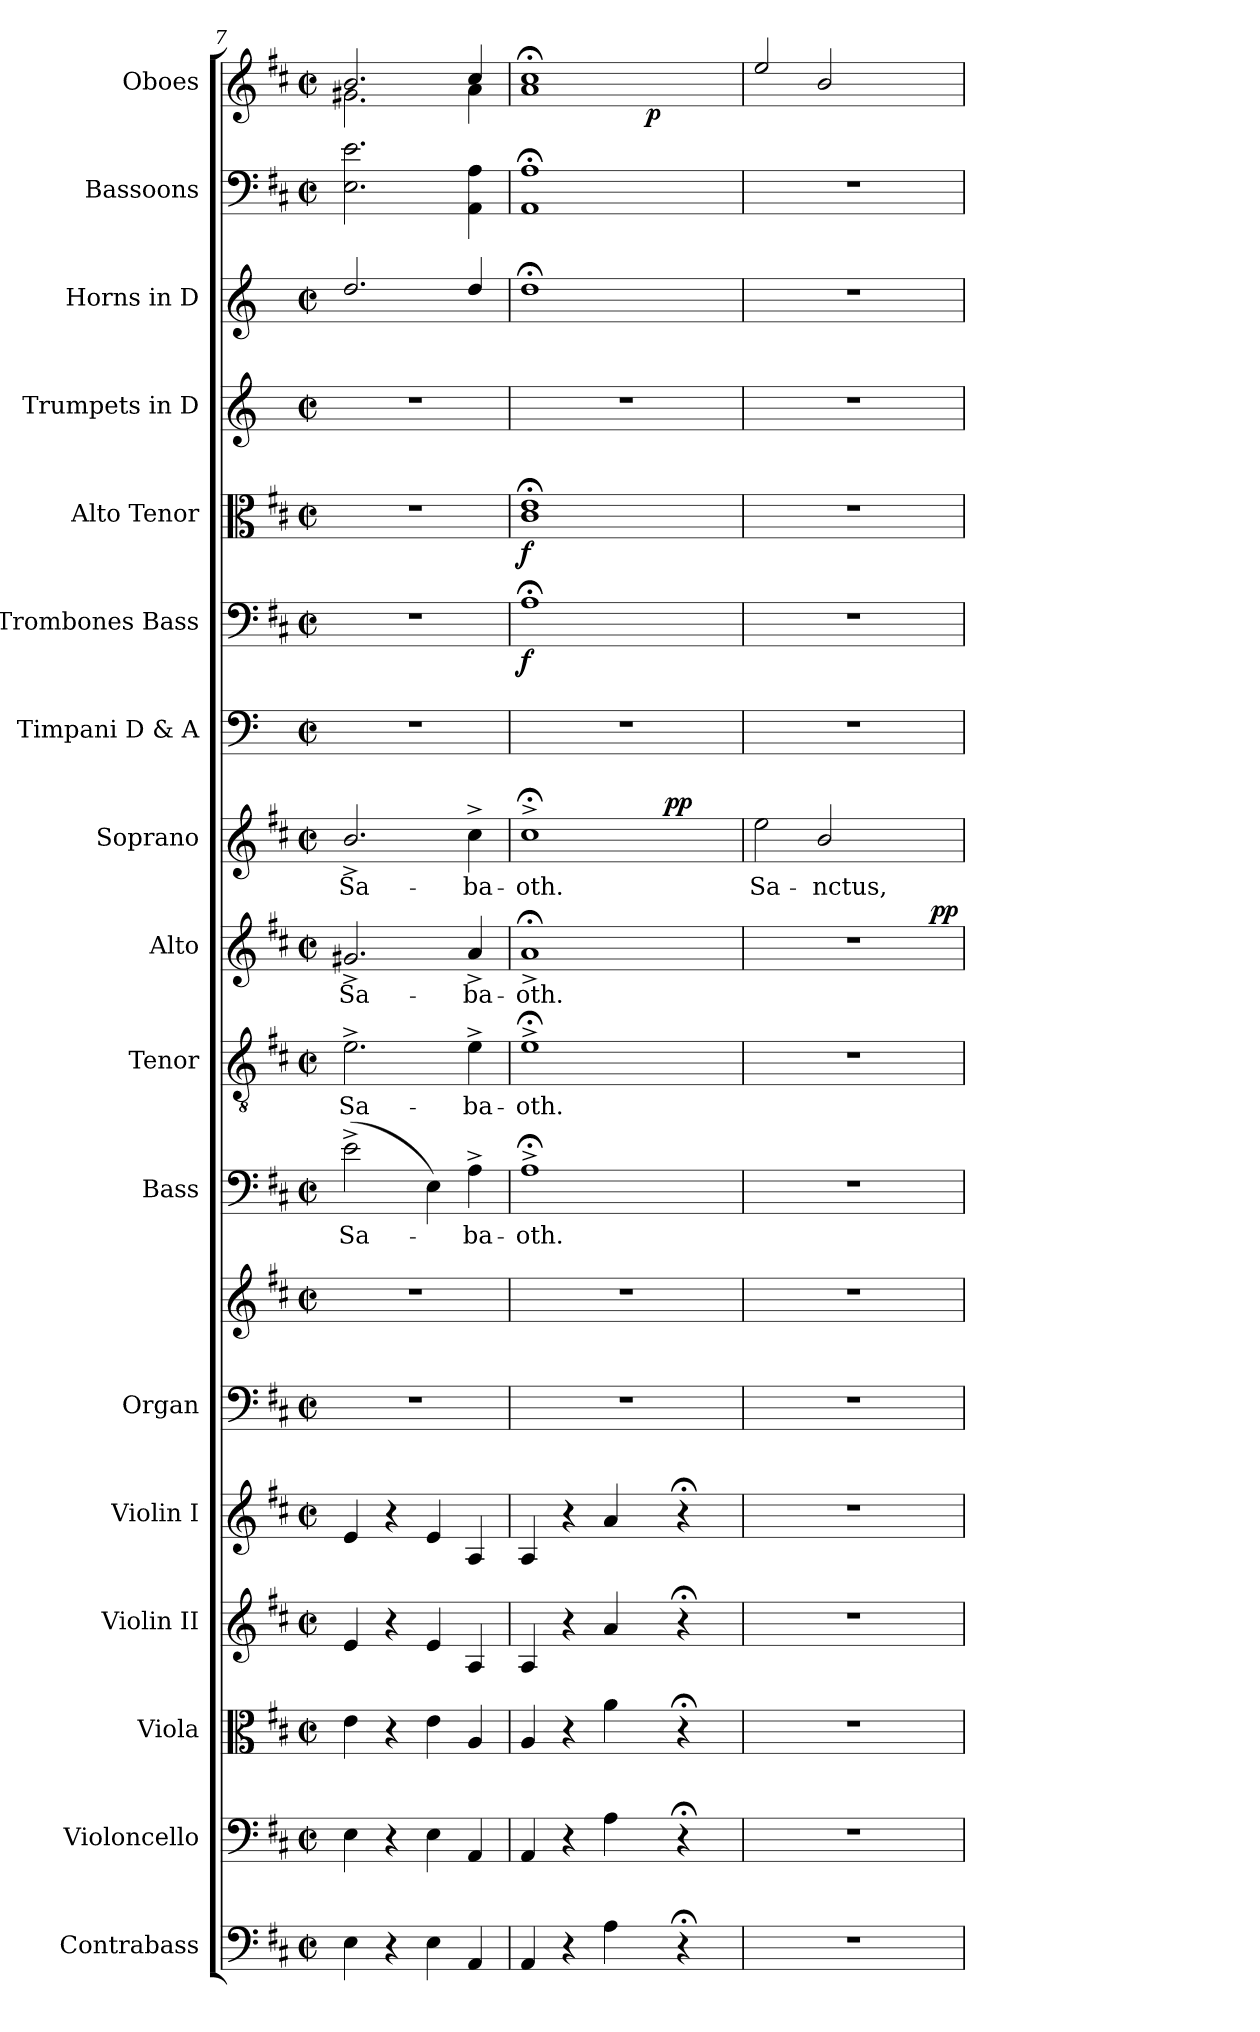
**kern	**kern	**kern	**kern	**kern	**kern	**kern	**kern	**text	**kern	**text	**kern	**text	**dynam	**kern	**text	**dynam	**kern	**kern	**dynam	**kern	**dynam	**kern	**kern	**kern	**kern	**dynam
*part17	*part16	*part15	*part14	*part13	*part12	*part12	*part11	*part11	*part10	*part10	*part9	*part9	*part9	*part8	*part8	*part8	*part7	*part6	*part6	*part5	*part5	*part4	*part3	*part2	*part1	*part1
*staff18	*staff17	*staff16	*staff15	*staff14	*staff13	*staff12	*staff11	*staff11	*staff10	*staff10	*staff9	*staff9	*staff9	*staff8	*staff8	*staff8	*staff7	*staff6	*staff6	*staff5	*staff5	*staff4	*staff3	*staff2	*staff1	*staff1
*I"Contrabass	*I"Violoncello	*I"Viola	*I"Violin II	*I"Violin I	*I"Organ	*	*I"Bass	*	*I"Tenor	*	*I"Alto	*	*	*I"Soprano	*	*	*I"Timpani D & A	*I"Trombones  Bass	*	*I"Alto  Tenor	*	*I"Trumpets in D	*I"Horns in D	*I"Bassoons	*I"Oboes	*
*I'Cb.	*I'Vc.	*I'Vla.	*I'Vln. II	*I'Vln. I	*I'Org.	*	*I'B.	*	*I'T.	*	*I'A.	*	*	*I'S.	*	*	*I'Timp.	*	*	*	*	*	*	*I'Bsn.	*I'Ob.	*
*clefF4	*clefF4	*clefC3	*clefG2	*clefG2	*clefF4	*clefG2	*clefF4	*	*clefGv2	*	*clefG2	*	*	*clefG2	*	*	*clefF4	*clefF4	*	*clefC3	*	*clefG2	*clefG2	*clefF4	*clefG2	*
*ITrd7c12	*	*	*	*	*	*	*	*	*ITrd7c12	*	*	*	*	*	*	*	*	*	*	*	*	*ITrd-1c-2	*ITrd6c10	*	*	*
*k[f#c#]	*k[f#c#]	*k[f#c#]	*k[f#c#]	*k[f#c#]	*k[f#c#]	*k[f#c#]	*k[f#c#]	*	*k[f#c#]	*	*k[f#c#]	*	*	*k[f#c#]	*	*	*k[]	*k[f#c#]	*	*k[f#c#]	*	*k[f#c#]	*k[f#c#]	*k[f#c#]	*k[f#c#]	*
*D:	*D:	*D:	*D:	*D:	*D:	*D:	*D:	*	*D:	*	*D:	*	*	*D:	*	*	*C:	*D:	*	*D:	*	*D:	*D:	*D:	*D:	*
*M2/2	*M2/2	*M2/2	*M2/2	*M2/2	*M2/2	*M2/2	*M2/2	*	*M2/2	*	*M2/2	*	*	*M2/2	*	*	*M2/2	*M2/2	*	*M2/2	*	*M2/2	*M2/2	*M2/2	*M2/2	*
*met(c|)	*met(c|)	*met(c|)	*met(c|)	*met(c|)	*met(c|)	*met(c|)	*met(c|)	*	*met(c|)	*	*met(c|)	*	*	*met(c|)	*	*	*met(c|)	*met(c|)	*	*met(c|)	*	*met(c|)	*met(c|)	*met(c|)	*met(c|)	*
=7	=7	=7	=7	=7	=7	=7	=7	=7	=7	=7	=7	=7	=7	=7	=7	=7	=7	=7	=7	=7	=7	=7	=7	=7	=7	=7
!	!	!	!	!	!	!	!	!LO:LY:b:color=#000000	!	!	!	!	!	!	!	!	!	!	!	!	!	!	!	!	!	!
!	!	!	!	!	!	!	!	!	!	!LO:LY:b:color=#000000	!	!	!	!	!	!	!	!	!	!	!	!	!	!	!	!
!	!	!	!	!	!	!	!	!	!	!	!	!LO:LY:b:color=#000000	!	!	!	!	!	!	!	!	!	!	!	!	!	!
!	!	!	!	!	!	!	!	!	!	!	!	!	!	!	!LO:LY:b:color=#000000	!	!	!	!	!	!	!	!	!	!	!
*	*	*	*	*	*	*	*	*	*	*	*	*	*	*	*	*	*	*	*	*	*	*	*	*	*^	*
4EEi\	4Ei\	4ei\	4ei/	4ei/	1r	1r	(2e^i\	Sa-	2.E^i\	Sa-	2.g#X^i/	Sa-	.	2.b^i/	Sa-	.	1r	1r	.	1r	.	1r	2.ei/	2.Ei\ 2.ei	2.bi/	2.g#Xi\	.
4r	4r	4r	4r	4r	.	.	.	.	.	.	.	.	.	.	.	.	.	.	.	.	.	.	.	.	.	.	.
4EEi\	4Ei\	4ei\	4ei/	4ei/	.	.	4Ei\)	.	.	.	.	.	.	.	.	.	.	.	.	.	.	.	.	.	.	.	.
!	!	!	!	!	!	!	!	!LO:LY:b:color=#000000	!	!	!	!	!	!	!	!	!	!	!	!	!	!	!	!	!	!	!
!	!	!	!	!	!	!	!	!	!	!LO:LY:b:color=#000000	!	!	!	!	!	!	!	!	!	!	!	!	!	!	!	!	!
!	!	!	!	!	!	!	!	!	!	!	!	!LO:LY:b:color=#000000	!	!	!	!	!	!	!	!	!	!	!	!	!	!	!
!	!	!	!	!	!	!	!	!	!	!	!	!	!	!	!LO:LY:b:color=#000000	!	!	!	!	!	!	!	!	!	!	!	!
4AAAi/	4AAi/	4Ai/	4Ai/	4Ai/	.	.	4A^i\	-ba-	4E^i\	-ba-	4a^i/	-ba-	.	4cc#^i\	-ba-	.	.	.	.	.	.	.	4ei/	4AAi\ 4Ai	4cc#i/	4ai\	.
*	*	*	*	*	*	*	*	*	*	*	*	*	*	*	*	*	*	*	*	*	*	*	*	*	*v	*v	*
=8	=8	=8	=8	=8	=8	=8	=8	=8	=8	=8	=8	=8	=8	=8	=8	=8	=8	=8	=8	=8	=8	=8	=8	=8	=8	=8
*	*	*	*	*	*	*	*	*	*	*	*	*	*	*	*	*	*	*	*	*	*	*	*	*	*^	*
!	!	!	!	!	!	!	!	!LO:LY:b:color=#000000	!	!	!	!	!	!	!	!	!	!	!	!	!	!	!	!	!	!	!
*	*	*	*	*	*	*	*	*	*	*	*	*	*	*	*	*	*	*	*	*	*	*	*	*	*v	*v	*
*	*	*	*	*	*	*	*	*	*	*	*	*	*	*	*	*	*	*	*	*	*	*	*	*	*^	*
!	!	!	!	!	!	!	!	!	!	!LO:LY:b:color=#000000	!	!	!	!	!	!	!	!	!	!	!	!	!	!	!	!	!
*	*	*	*	*	*	*	*	*	*	*	*	*	*	*	*	*	*	*	*	*	*	*	*	*	*v	*v	*
*	*	*	*	*	*	*	*	*	*	*	*	*	*	*	*	*	*	*	*	*	*	*	*	*	*^	*
!	!	!	!	!	!	!	!	!	!	!	!	!LO:LY:b:color=#000000	!	!	!	!	!	!	!	!	!	!	!	!	!	!	!
*	*	*	*	*	*	*	*	*	*	*	*	*	*	*	*	*	*	*	*	*	*	*	*	*	*v	*v	*
*	*	*	*	*	*	*	*	*	*	*	*	*	*	*	*	*	*	*	*	*	*	*	*	*	*^	*
!	!	!	!	!	!	!	!	!	!	!	!	!	!	!	!LO:LY:b:color=#000000	!	!	!	!	!	!	!	!	!	!	!	!
*	*	*	*	*	*	*	*	*	*	*	*	*	*	*^	*	*	*	*	*	*	*	*	*	*	*	*^	*
4AAAi/	4AAi/	4Ai/	4Ai/	4Ai/	1r	1r	1A;^i	-oth.	1E;^i	-oth.	1a;^i	-oth.	.	1cc#;^i	2ryy	-oth.	.	1r	1A;i	f	1c#i; 1ei;	f	1r	1e;i	1AAi; 1Ai;	1cc#;i	1ai	2ryy	.
4r	4r	4r	4r	4r	.	.	.	.	.	.	.	.	.	.	.	.	.	.	.	.	.	.	.	.	.	.	.	.	.
4AAi\	4Ai\	4ai\	4ai/	4ai/	.	.	.	.	.	.	.	.	.	.	8ryy	.	.	.	.	.	.	.	.	.	.	.	.	8ryy	.
.	.	.	.	.	.	.	.	.	.	.	.	.	.	.	16ryy	.	.	.	.	.	.	.	.	.	.	.	.	32.ryy	.
.	.	.	.	.	.	.	.	.	.	.	.	.	.	.	.	.	.	.	.	.	.	.	.	.	.	.	.	4ryy	p
.	.	.	.	.	.	.	.	.	.	.	.	.	.	.	64..ryy	.	.	.	.	.	.	.	.	.	.	.	.	.	.
.	.	.	.	.	.	.	.	.	.	.	.	.	.	.	4ryy	.	pp	.	.	.	.	.	.	.	.	.	.	.	.
4r;	4r;	4r;	4r;	4r;	.	.	.	.	.	.	.	.	.	.	.	.	.	.	.	.	.	.	.	.	.	.	.	.	.
.	.	.	.	.	.	.	.	.	.	.	.	.	.	.	.	.	.	.	.	.	.	.	.	.	.	.	.	16ryy	.
.	.	.	.	.	.	.	.	.	.	.	.	.	.	.	32ryy	.	.	.	.	.	.	.	.	.	.	.	.	.	.
.	.	.	.	.	.	.	.	.	.	.	.	.	.	.	.	.	.	.	.	.	.	.	.	.	.	.	.	64ryy	.
.	.	.	.	.	.	.	.	.	.	.	.	.	.	.	256ryy	.	.	.	.	.	.	.	.	.	.	.	.	.	.
*	*	*	*	*	*	*	*	*	*	*	*	*	*	*v	*v	*	*	*	*	*	*	*	*	*	*	*v	*v	*v	*
=9	=9	=9	=9	=9	=9	=9	=9	=9	=9	=9	=9	=9	=9	=9	=9	=9	=9	=9	=9	=9	=9	=9	=9	=9	=9	=9
*	*	*	*	*	*	*	*	*	*	*	*	*	*	*^	*	*	*	*	*	*	*	*	*	*	*^	*
*	*	*	*	*	*	*	*	*	*	*	*	*	*	*	*	*	*	*	*	*	*	*	*	*	*	*	*^	*
!	!	!	!	!	!	!	!	!	!	!	!	!	!	!	!	!LO:LY:b:color=#000000	!	!	!	!	!	!	!	!	!	!	!	!	!
*	*	*	*	*	*	*	*	*	*	*	*^	*	*	*v	*v	*	*	*	*	*	*	*	*	*	*	*v	*v	*v	*
1r	1r	1r	1r	1r	1r	1r	1r	.	1r	.	1r	2ryy	.	.	2eei\	Sa-	.	1r	1r	.	1r	.	1r	1r	1r	2eei/	.
!	!	!	!	!	!	!	!	!	!	!	!	!	!	!	!	!LO:LY:b:color=#000000	!	!	!	!	!	!	!	!	!	!	!
.	.	.	.	.	.	.	.	.	.	.	.	4ryy	.	.	2bi/	-nctus,	.	.	.	.	.	.	.	.	.	2bi/	.
.	.	.	.	.	.	.	.	.	.	.	.	8ryy	.	.	.	.	.	.	.	.	.	.	.	.	.	.	.
.	.	.	.	.	.	.	.	.	.	.	.	16ryy	.	.	.	.	.	.	.	.	.	.	.	.	.	.	.
.	.	.	.	.	.	.	.	.	.	.	.	32ryy	.	.	.	.	.	.	.	.	.	.	.	.	.	.	.
.	.	.	.	.	.	.	.	.	.	.	.	64ryy	.	.	.	.	.	.	.	.	.	.	.	.	.	.	.
.	.	.	.	.	.	.	.	.	.	.	.	128...ryy	.	.	.	.	.	.	.	.	.	.	.	.	.	.	.
.	.	.	.	.	.	.	.	.	.	.	.	1024ryy	.	pp	.	.	.	.	.	.	.	.	.	.	.	.	.
*	*	*	*	*	*	*	*	*	*	*	*v	*v	*	*	*	*	*	*	*	*	*	*	*	*	*	*	*
=	=	=	=	=	=	=	=	=	=	=	=	=	=	=	=	=	=	=	=	=	=	=	=	=	=	=
*-	*-	*-	*-	*-	*-	*-	*-	*-	*-	*-	*-	*-	*-	*-	*-	*-	*-	*-	*-	*-	*-	*-	*-	*-	*-	*-
